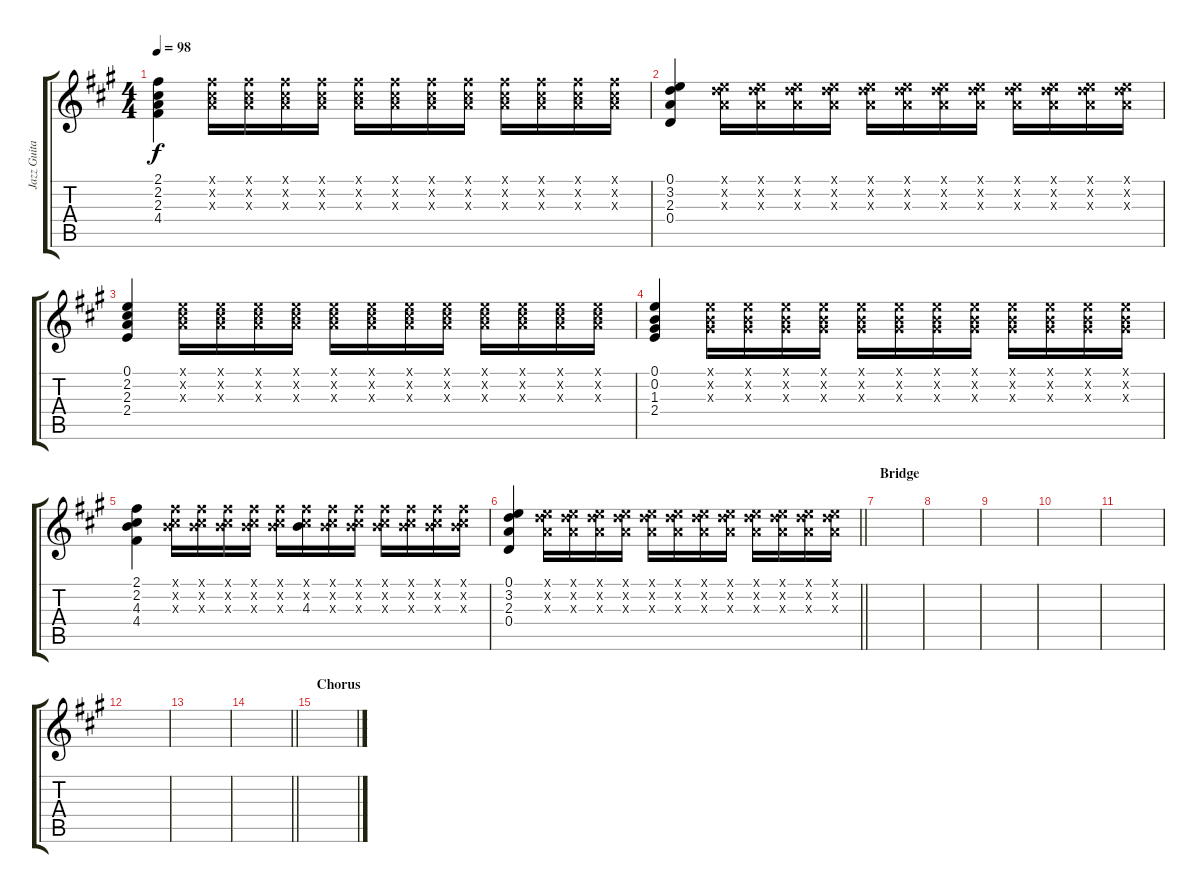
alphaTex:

\track ("Jazz Guitar" "Jazz Guita") {instrument electricguitarjazz}
\staff {score tabs}
\tuning (E4 B3 G3 D3 A2 E2) {hide}
\ts (4 4)
\tempo 98
\clef g2
\ks a
(2.1 2.2 2.3 4.4).4{dy f} (2.1{x} 2.2{x} 2.3{x}).16 (2.1{x} 2.2{x} 2.3{x}).16 (2.1{x} 2.2{x} 2.3{x}).16 (2.1{x} 2.2{x} 2.3{x}).16 (2.1{x} 2.2{x} 2.3{x}).16 (2.1{x} 2.2{x} 2.3{x}).16 (2.1{x} 2.2{x} 2.3{x}).16 (2.1{x} 2.2{x} 2.3{x}).16 (2.1{x} 2.2{x} 2.3{x}).16 (2.1{x} 2.2{x} 2.3{x}).16 (2.1{x} 2.2{x} 2.3{x}).16 (2.1{x} 2.2{x} 2.3{x}).16 |
(0.1 3.2 2.3 0.4).4 (0.1{x} 3.2{x} 2.3{x}).16 (0.1{x} 3.2{x} 2.3{x}).16 (0.1{x} 3.2{x} 2.3{x}).16 (0.1{x} 3.2{x} 2.3{x}).16 (0.1{x} 3.2{x} 2.3{x}).16 (0.1{x} 3.2{x} 2.3{x}).16 (0.1{x} 3.2{x} 2.3{x}).16 (0.1{x} 3.2{x} 2.3{x}).16 (0.1{x} 3.2{x} 2.3{x}).16 (0.1{x} 3.2{x} 2.3{x}).16 (0.1{x} 3.2{x} 2.3{x}).16 (0.1{x} 3.2{x} 2.3{x}).16 |
(0.1 2.2 2.3 2.4).4 (0.1{x} 2.2{x} 2.3{x}).16 (0.1{x} 2.2{x} 2.3{x}).16 (0.1{x} 2.2{x} 2.3{x}).16 (0.1{x} 2.2{x} 2.3{x}).16 (0.1{x} 2.2{x} 2.3{x}).16 (0.1{x} 2.2{x} 2.3{x}).16 (0.1{x} 2.2{x} 2.3{x}).16 (0.1{x} 2.2{x} 2.3{x}).16 (0.1{x} 2.2{x} 2.3{x}).16 (0.1{x} 2.2{x} 2.3{x}).16 (0.1{x} 2.2{x} 2.3{x}).16 (0.1{x} 2.2{x} 2.3{x}).16 |
(0.1 0.2 1.3 2.4).4 (0.1{x} 0.2{x} 1.3{x}).16 (0.1{x} 0.2{x} 1.3{x}).16 (0.1{x} 0.2{x} 1.3{x}).16 (0.1{x} 0.2{x} 1.3{x}).16 (0.1{x} 0.2{x} 1.3{x}).16 (0.1{x} 0.2{x} 1.3{x}).16 (0.1{x} 0.2{x} 1.3{x}).16 (0.1{x} 0.2{x} 1.3{x}).16 (0.1{x} 0.2{x} 1.3{x}).16 (0.1{x} 0.2{x} 1.3{x}).16 (0.1{x} 0.2{x} 1.3{x}).16 (0.1{x} 0.2{x} 1.3{x}).16 |
(2.1 2.2 4.3 4.4).4 (2.1{x} 2.2{x} 4.3{x}).16 (2.1{x} 2.2{x} 4.3{x}).16 (2.1{x} 2.2{x} 4.3{x}).16 (2.1{x} 2.2{x} 4.3{x}).16 (2.1{x} 2.2{x} 4.3{x}).16 (2.1{x} 2.2{x} 4.3).16 (2.1{x} 2.2{x} 4.3{x}).16 (2.1{x} 2.2{x} 4.3{x}).16 (2.1{x} 2.2{x} 4.3{x}).16 (2.1{x} 2.2{x} 4.3{x}).16 (2.1{x} 2.2{x} 4.3{x}).16 (2.1{x} 2.2{x} 4.3{x}).16 |
\barLineRight lightlight
(0.1 3.2 2.3 0.4).4 (0.1{x} 3.2{x} 2.3{x}).16 (0.1{x} 3.2{x} 2.3{x}).16 (0.1{x} 3.2{x} 2.3{x}).16 (0.1{x} 3.2{x} 2.3{x}).16 (0.1{x} 3.2{x} 2.3{x}).16 (0.1{x} 3.2{x} 2.3{x}).16 (0.1{x} 3.2{x} 2.3{x}).16 (0.1{x} 3.2{x} 2.3{x}).16 (0.1{x} 3.2{x} 2.3{x}).16 (0.1{x} 3.2{x} 2.3{x}).16 (0.1{x} 3.2{x} 2.3{x}).16 (0.1{x} 3.2{x} 2.3{x}).16 |
\section ("" "Bridge")
|
|
|
|
|
|
|
\barLineRight lightlight
|
\section ("" "Chorus")
